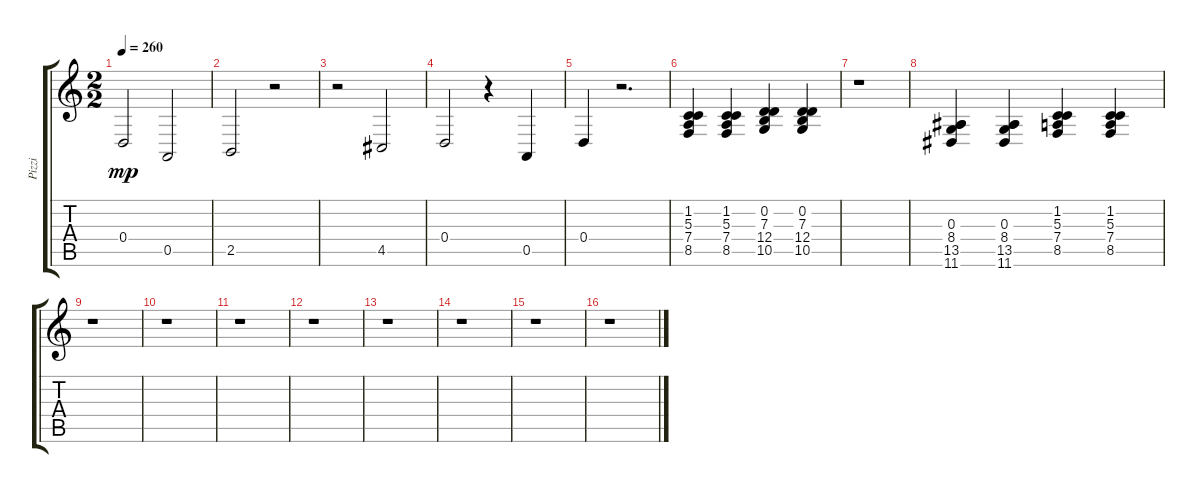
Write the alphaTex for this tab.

\track ("Pizzi" "Pizzi") {instrument pizzicatostrings}
\staff {score tabs}
\tuning (E4 B3 G3 D3 A2 E2) {hide}
\ts (2 2)
\tempo 260
\clef g2
\ks c
0.4.2{dy mp} 0.5.2 |
2.5.2 r.2 |
r.2 4.5.2 |
0.4.2 r.4 0.5.4 |
0.4.4 r.2{d} |
(1.2 5.3 7.4 8.5).4 (1.2 5.3 7.4 8.5).4 (0.2 7.3 12.4 10.5).4 (0.2 7.3 12.4 10.5).4 |
r.1 |
(0.3 8.4 13.5 11.6).4 (0.3 8.4 13.5 11.6).4 (1.2 5.3 7.4 8.5).4 (1.2 5.3 7.4 8.5).4 |
r.1 |
r.1 |
r.1 |
r.1 |
r.1 |
r.1 |
r.1 |
r.1
